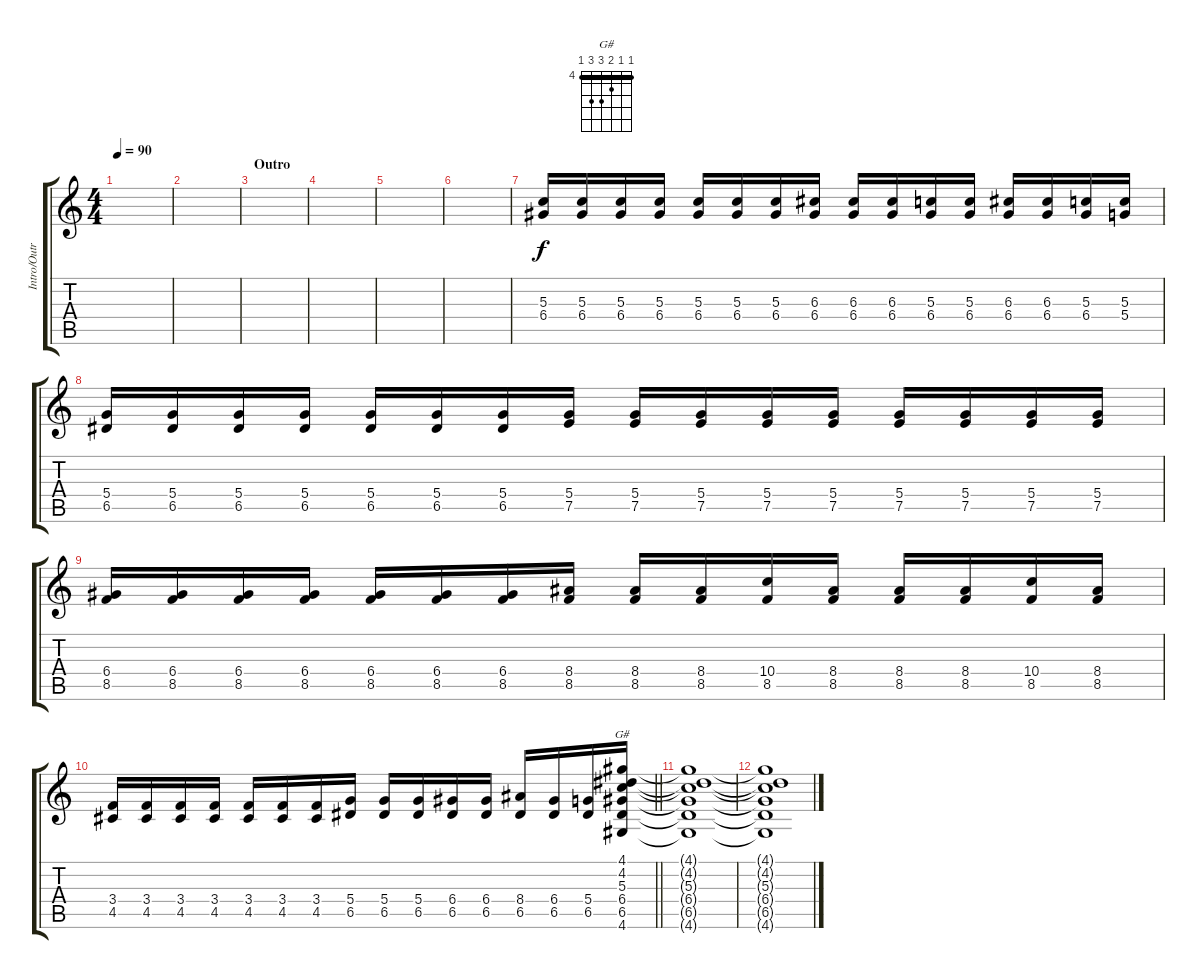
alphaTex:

\track ("Intro/Outro" "Intro/Outr") {instrument electricguitarjazz}
\staff {score tabs}
\tuning (E4 B3 G3 D3 A2 E2) {hide}
\chord ("G#" 4 4 5 6 6 4) {firstfret 4 barre 4}
\ts (4 4)
\tempo 90
\clef g2
\ks c
|
|
\section ("" "Outro")
|
|
|
|
(5.3 6.4).16 (5.3 6.4).16 (5.3 6.4).16 (5.3 6.4).16 (5.3 6.4).16 (5.3 6.4).16 (5.3 6.4).16 (6.3 6.4).16 (6.3 6.4).16 (6.3 6.4).16 (5.3 6.4).16 (5.3 6.4).16 (6.3 6.4).16 (6.3 6.4).16 (5.3 6.4).16 (5.3 5.4).16 |
(5.4 6.5).16 (5.4 6.5).16 (5.4 6.5).16 (5.4 6.5).16 (5.4 6.5).16 (5.4 6.5).16 (5.4 6.5).16 (5.4 7.5).16 (5.4 7.5).16 (5.4 7.5).16 (5.4 7.5).16 (5.4 7.5).16 (5.4 7.5).16 (5.4 7.5).16 (5.4 7.5).16 (5.4 7.5).16 |
(6.4 8.5).16 (6.4 8.5).16 (6.4 8.5).16 (6.4 8.5).16 (6.4 8.5).16 (6.4 8.5).16 (6.4 8.5).16 (8.4 8.5).16 (8.4 8.5).16 (8.4 8.5).16 (10.4 8.5).16 (8.4 8.5).16 (8.4 8.5).16 (8.4 8.5).16 (10.4 8.5).16 (8.4 8.5).16 |
\barLineRight lightlight
(3.4 4.5).16 (3.4 4.5).16 (3.4 4.5).16 (3.4 4.5).16 (3.4 4.5).16 (3.4 4.5).16 (3.4 4.5).16 (5.4 6.5).16 (5.4 6.5).16 (5.4 6.5).16 (6.4 6.5).16 (6.4 6.5).16 (8.4 6.5).16 (6.4 6.5).16 (5.4 6.5).16 (4.1 4.2 5.3 6.4 6.5 4.6).16{ch "G#"} |
(4.1{t} 4.2{t} 5.3{t} 6.4{t} 6.5{t} 4.6{t}).1 |
(4.1{t} 4.2{t} 5.3{t} 6.4{t} 6.5{t} 4.6{t}).1
